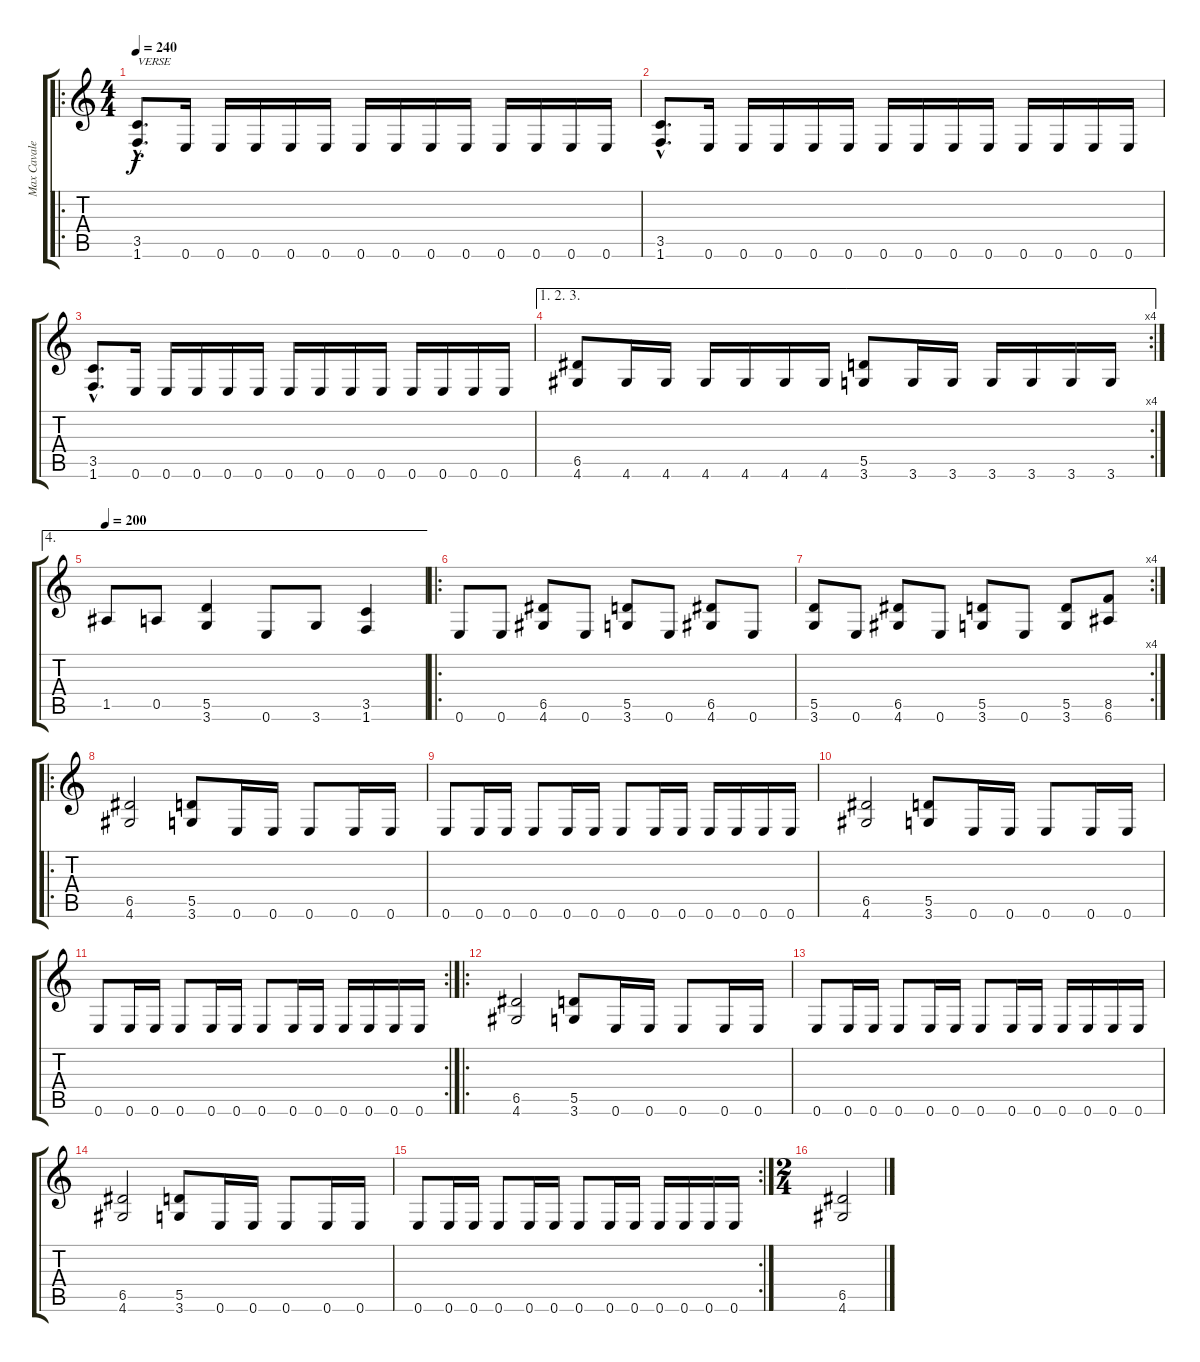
\track ("Max Cavalera" "Max Cavale") {instrument distortionguitar}
\staff {score tabs}
\tuning (E4 B3 G3 D3 A2 E2) {hide}
\ro
\ts (4 4)
\tempo 240
\clef g2
\ks c
(3.5{hac} 1.6{hac}).8{d txt "VERSE" dy f} 0.6.16 0.6.16 0.6.16 0.6.16 0.6.16 0.6.16 0.6.16 0.6.16 0.6.16 0.6.16 0.6.16 0.6.16 0.6.16 |
(3.5{hac} 1.6{hac}).8{d} 0.6.16 0.6.16 0.6.16 0.6.16 0.6.16 0.6.16 0.6.16 0.6.16 0.6.16 0.6.16 0.6.16 0.6.16 0.6.16 |
(3.5{hac} 1.6{hac}).8{d} 0.6.16 0.6.16 0.6.16 0.6.16 0.6.16 0.6.16 0.6.16 0.6.16 0.6.16 0.6.16 0.6.16 0.6.16 0.6.16 |
\ae (1 2 3)
\rc 4
(6.5 4.6).8 4.6.16 4.6.16 4.6.16 4.6.16 4.6.16 4.6.16 (5.5 3.6).8 3.6.16 3.6.16 3.6.16 3.6.16 3.6.16 3.6.16 |
\ae 4
\tempo 200
1.5.8 0.5.8 (5.5 3.6).4 0.6.8 3.6.8 (3.5 1.6).4 |
\ro
0.6.8 0.6.8 (6.5 4.6).8 0.6.8 (5.5 3.6).8 0.6.8 (6.5 4.6).8 0.6.8 |
\rc 4
(5.5 3.6).8 0.6.8 (6.5 4.6).8 0.6.8 (5.5 3.6).8 0.6.8 (5.5 3.6).8 (8.5 6.6).8 |
\ro
(6.5 4.6).2 (5.5 3.6).8 0.6.16 0.6.16 0.6.8 0.6.16 0.6.16 |
0.6.8 0.6.16 0.6.16 0.6.8 0.6.16 0.6.16 0.6.8 0.6.16 0.6.16 0.6.16 0.6.16 0.6.16 0.6.16 |
(6.5 4.6).2 (5.5 3.6).8 0.6.16 0.6.16 0.6.8 0.6.16 0.6.16 |
\rc 2
0.6.8 0.6.16 0.6.16 0.6.8 0.6.16 0.6.16 0.6.8 0.6.16 0.6.16 0.6.16 0.6.16 0.6.16 0.6.16 |
\ro
(6.5 4.6).2 (5.5 3.6).8 0.6.16 0.6.16 0.6.8 0.6.16 0.6.16 |
0.6.8 0.6.16 0.6.16 0.6.8 0.6.16 0.6.16 0.6.8 0.6.16 0.6.16 0.6.16 0.6.16 0.6.16 0.6.16 |
(6.5 4.6).2 (5.5 3.6).8 0.6.16 0.6.16 0.6.8 0.6.16 0.6.16 |
\rc 2
0.6.8 0.6.16 0.6.16 0.6.8 0.6.16 0.6.16 0.6.8 0.6.16 0.6.16 0.6.16 0.6.16 0.6.16 0.6.16 |
\ts (2 4)
(6.5 4.6).2
